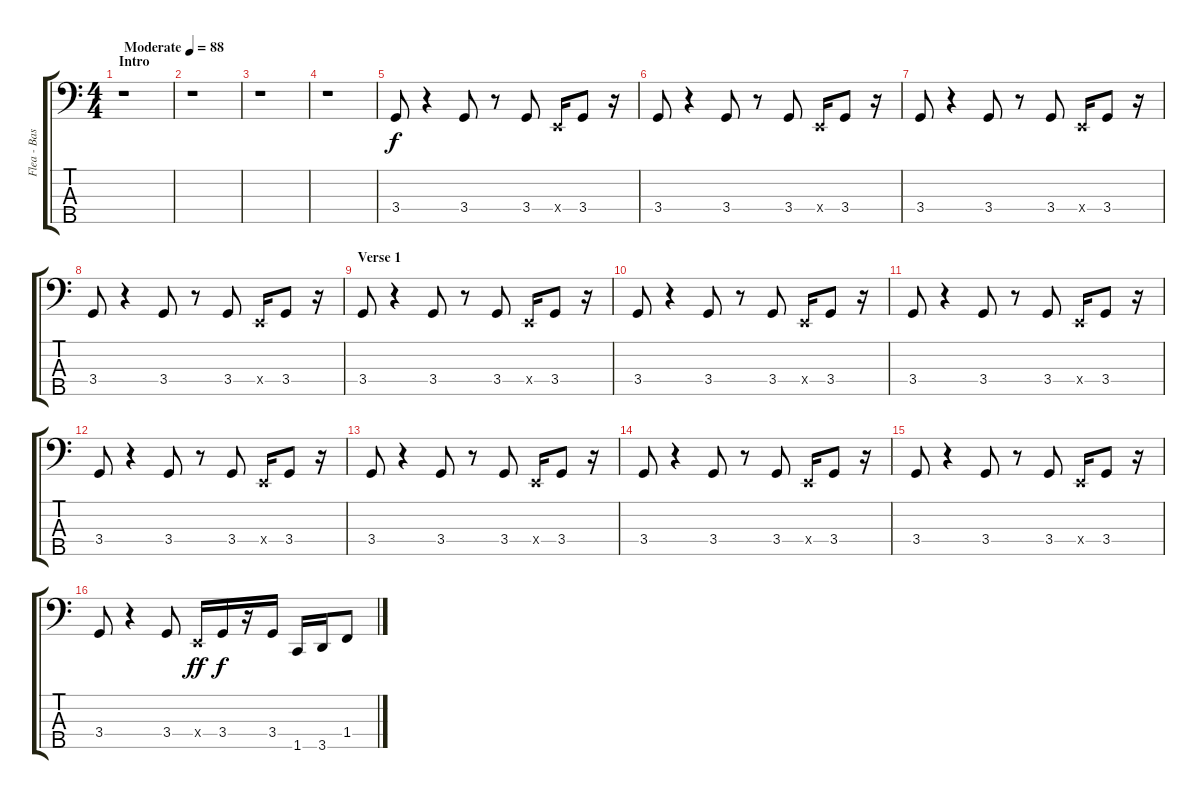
\track ("Flea - Bass (5 strings)" "Flea - Bas") {instrument electricbassfinger}
\staff {score tabs}
\tuning (G2 D2 A1 E1 B0) {hide}
\ts (4 4)
\section ("" "Intro")
\tempo (88 "Moderate")
\clef f4
\ks c
r.1{dy f instrument electricbassfinger} |
r.1 |
r.1 |
r.1 |
3.4.8 r.4 3.4.8 r.8 3.4.8 0.4{x}.16 3.4.8 r.16 |
3.4.8 r.4 3.4.8 r.8 3.4.8 0.4{x}.16 3.4.8 r.16 |
3.4.8 r.4 3.4.8 r.8 3.4.8 0.4{x}.16 3.4.8 r.16 |
3.4.8 r.4 3.4.8 r.8 3.4.8 0.4{x}.16 3.4.8 r.16 |
\section ("" "Verse 1")
3.4.8 r.4 3.4.8 r.8 3.4.8 0.4{x}.16 3.4.8 r.16 |
3.4.8 r.4 3.4.8 r.8 3.4.8 0.4{x}.16 3.4.8 r.16 |
3.4.8 r.4 3.4.8 r.8 3.4.8 0.4{x}.16 3.4.8 r.16 |
3.4.8 r.4 3.4.8 r.8 3.4.8 0.4{x}.16 3.4.8 r.16 |
3.4.8 r.4 3.4.8 r.8 3.4.8 0.4{x}.16 3.4.8 r.16 |
3.4.8 r.4 3.4.8 r.8 3.4.8 0.4{x}.16 3.4.8 r.16 |
3.4.8 r.4 3.4.8 r.8 3.4.8 0.4{x}.16 3.4.8 r.16 |
3.4.8 r.4 3.4.8 0.4{x}.16{dy ff} 3.4.16{dy f} r.16 3.4.16 1.5.16 3.5.16 1.4.8
